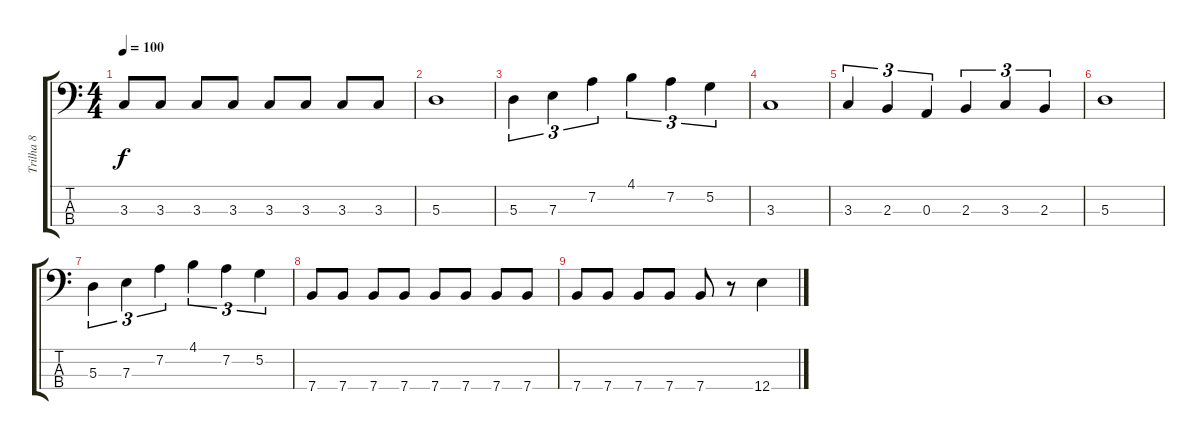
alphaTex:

\track ("Trilha 8" "Trilha 8") {instrument electricbassfinger}
\staff {score tabs}
\tuning (G2 D2 A1 E1) {hide}
\ts (4 4)
\tempo 100
\clef f4
\ks c
3.3.8{dy f} 3.3.8 3.3.8 3.3.8 3.3.8 3.3.8 3.3.8 3.3.8 |
5.3.1 |
5.3.4{tu (3 2)} 7.3.4{tu (3 2)} 7.2.4{tu (3 2)} 4.1.4{tu (3 2)} 7.2.4{tu (3 2)} 5.2.4{tu (3 2)} |
3.3.1 |
3.3.4{tu (3 2)} 2.3.4{tu (3 2)} 0.3.4{tu (3 2)} 2.3.4{tu (3 2)} 3.3.4{tu (3 2)} 2.3.4{tu (3 2)} |
5.3.1 |
5.3.4{tu (3 2)} 7.3.4{tu (3 2)} 7.2.4{tu (3 2)} 4.1.4{tu (3 2)} 7.2.4{tu (3 2)} 5.2.4{tu (3 2)} |
7.4.8 7.4.8 7.4.8 7.4.8 7.4.8 7.4.8 7.4.8 7.4.8 |
7.4.8 7.4.8 7.4.8 7.4.8 7.4.8 r.8 12.4.4
